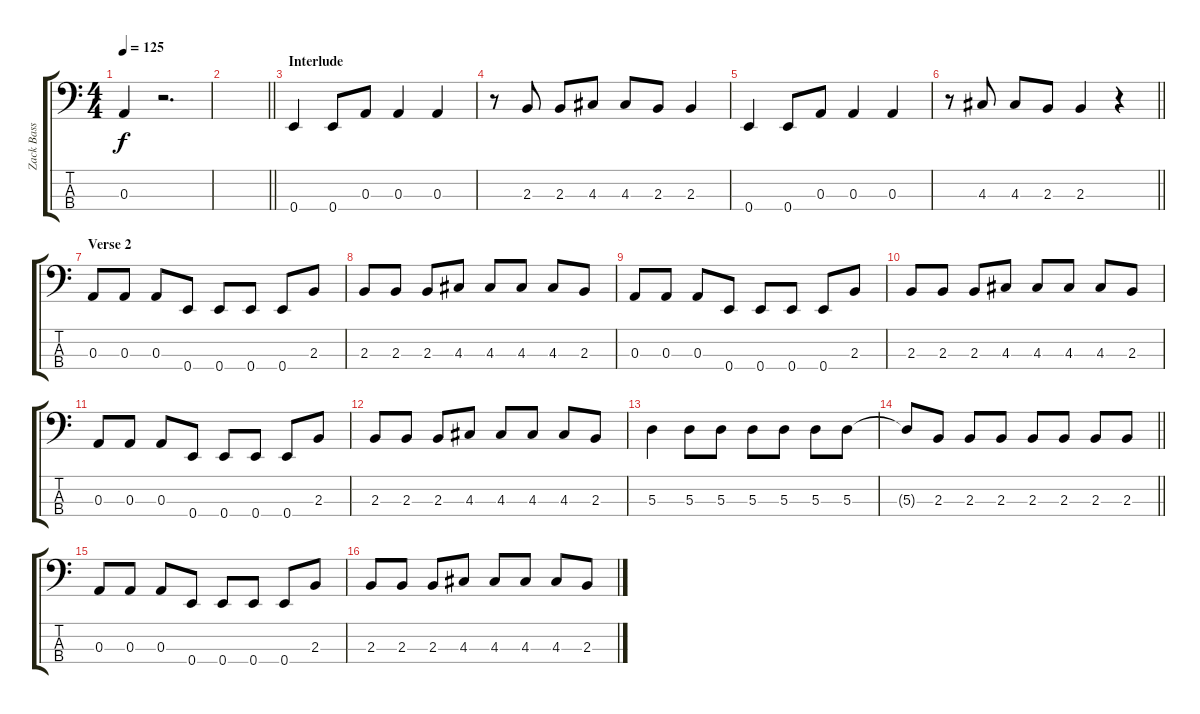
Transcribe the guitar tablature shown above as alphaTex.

\track ("Zack Bass" "Zack Bass") {instrument electricbassfinger}
\staff {score tabs}
\tuning (G2 D2 A1 E1) {hide}
\ts (4 4)
\tempo 125
\clef f4
\ks c
0.3.4{dy f} r.2{d} |
\barLineRight lightlight
|
\section ("" "Interlude")
0.4.4 0.4.8 0.3.8 0.3.4 0.3.4 |
r.8 2.3.8 2.3.8 4.3.8 4.3.8 2.3.8 2.3.4 |
0.4.4 0.4.8 0.3.8 0.3.4 0.3.4 |
\barLineRight lightlight
r.8 4.3.8 4.3.8 2.3.8 2.3.4 r.4 |
\section ("" "Verse 2")
0.3.8 0.3.8 0.3.8 0.4.8 0.4.8 0.4.8 0.4.8 2.3.8 |
2.3.8 2.3.8 2.3.8 4.3.8 4.3.8 4.3.8 4.3.8 2.3.8 |
0.3.8 0.3.8 0.3.8 0.4.8 0.4.8 0.4.8 0.4.8 2.3.8 |
2.3.8 2.3.8 2.3.8 4.3.8 4.3.8 4.3.8 4.3.8 2.3.8 |
0.3.8 0.3.8 0.3.8 0.4.8 0.4.8 0.4.8 0.4.8 2.3.8 |
2.3.8 2.3.8 2.3.8 4.3.8 4.3.8 4.3.8 4.3.8 2.3.8 |
5.3.4 5.3.8 5.3.8 5.3.8 5.3.8 5.3.8 5.3.8 |
\barLineRight lightlight
5.3{t}.8 2.3.8 2.3.8 2.3.8 2.3.8 2.3.8 2.3.8 2.3.8 |
0.3.8 0.3.8 0.3.8 0.4.8 0.4.8 0.4.8 0.4.8 2.3.8 |
2.3.8 2.3.8 2.3.8 4.3.8 4.3.8 4.3.8 4.3.8 2.3.8
